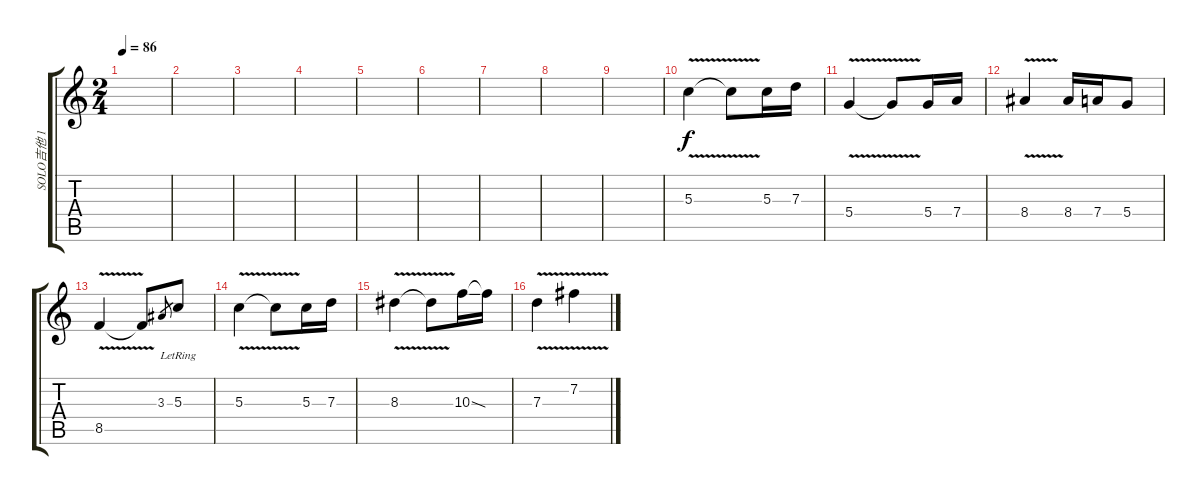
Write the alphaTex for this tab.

\track ("SOLO吉他 1" "SOLO吉他 1") {instrument distortionguitar}
\staff {score tabs}
\tuning (E4 B3 G3 D3 A2 E2) {hide}
\ts (2 4)
\tempo 86
\clef g2
\ks c
|
|
|
|
|
|
|
|
|
5.3{v}.4{volume 15} 5.3{t}.8 5.3.16 7.3.16 |
5.4{v}.4 5.4{t}.8 5.4.16 7.4.16 |
8.4{v}.4 8.4.16 7.4.16 5.4.8 |
8.5{v}.4 8.5{t}.8 3.3.8{gr} 5.3{lr}.8 |
5.3{v}.4 5.3{t}.8 5.3.16 7.3.16 |
8.3{v}.4 8.3{t}.8 10.3{ss}.16 10.3{t}.16 |
7.3{v}.4 7.2{v}.4
